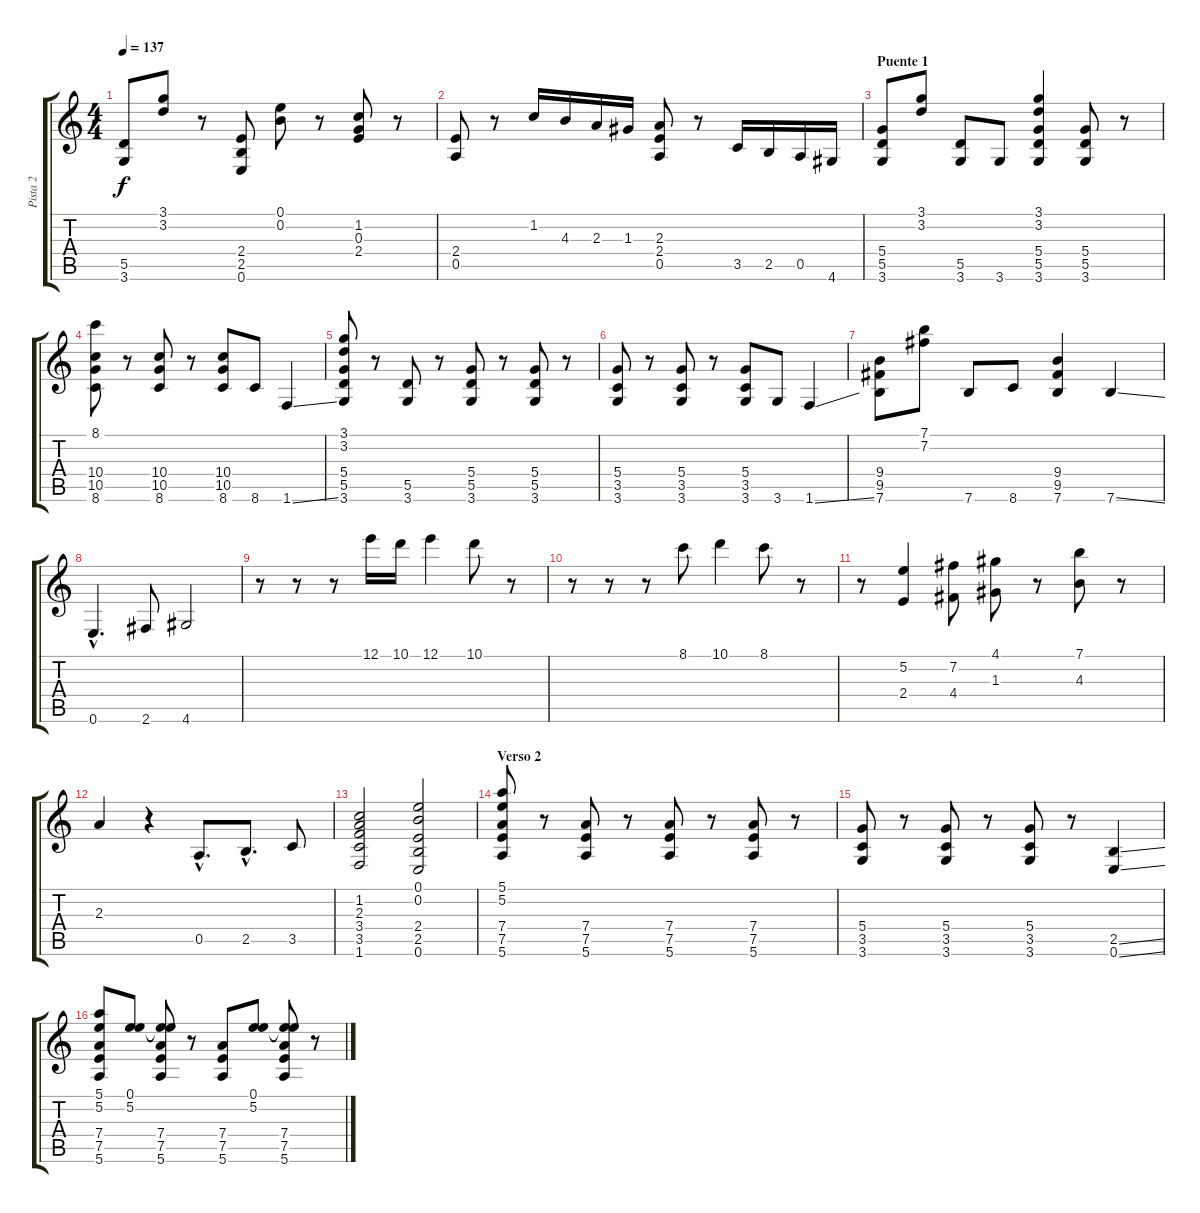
\track ("Pista 2" "Pista 2") {instrument acousticguitarsteel}
\staff {score tabs}
\tuning (E4 B3 G3 D3 A2 E2) {hide}
\ts (4 4)
\tempo 137
\clef g2
\ks c
(5.5 3.6).8{dy f} (3.1 3.2).8 r.8 (2.4 2.5 0.6).8 (0.1 0.2).8 r.8 (1.2 0.3 2.4).8 r.8 |
(2.4 0.5).8 r.8 1.2.16 4.3.16 2.3.16 1.3.16 (2.3 2.4 0.5).8 r.8 3.5.16 2.5.16 0.5.16 4.6.16 |
\section ("" "Puente 1")
(5.4 5.5 3.6).8 (3.1 3.2).8 (5.5 3.6).8 3.6.8 (3.1 3.2 5.4 5.5 3.6).4 (5.4 5.5 3.6).8 r.8 |
(8.1 10.4 10.5 8.6).8 r.8 (10.4 10.5 8.6).8 r.8 (10.4 10.5 8.6).8 8.6.8 1.6{ss}.4 |
(3.1 3.2 5.4 5.5 3.6).8 r.8 (5.5 3.6).8 r.8 (5.4 5.5 3.6).8 r.8 (5.4 5.5 3.6).8 r.8 |
(5.4 3.5 3.6).8 r.8 (5.4 3.5 3.6).8 r.8 (5.4 3.5 3.6).8 3.6.8 1.6{ss}.4 |
(9.4 9.5 7.6).8 (7.1 7.2).8 7.6.8 8.6.8 (9.4 9.5 7.6).4 7.6{ss}.4 |
0.6{hac}.4{d} 2.6.8 4.6.2 |
\section ("" "")
r.8 r.8 r.8 12.1.16 10.1.16 12.1.4 10.1.8 r.8 |
r.8 r.8 r.8 8.1.8 10.1.4 8.1.8 r.8 |
r.8 (5.2 2.4).4 (7.2 4.4).8 (4.1 1.3).8 r.8 (7.1 4.3).8 r.8 |
2.3.4 r.4 0.5{hac}.8{d} 2.5{hac}.8{d} 3.5.8 |
(1.2 2.3 3.4 3.5 1.6).2 (0.1 0.2 2.4 2.5 0.6).2 |
\section ("" "Verso 2")
(5.1 5.2 7.4 7.5 5.6).8 r.8 (7.4 7.5 5.6).8 r.8 (7.4 7.5 5.6).8 r.8 (7.4 7.5 5.6).8 r.8 |
(5.4 3.5 3.6).8 r.8 (5.4 3.5 3.6).8 r.8 (5.4 3.5 3.6).8 r.8 (2.5{ss} 0.6{ss}).4 |
(5.1 5.2 7.4 7.5 5.6).8 (0.1 5.2).8 (0.1{t} 5.2{t} 7.4 7.5 5.6).8 r.8 (7.4 7.5 5.6).8 (0.1 5.2).8 (0.1{t} 5.2{t} 7.4 7.5 5.6).8 r.8
